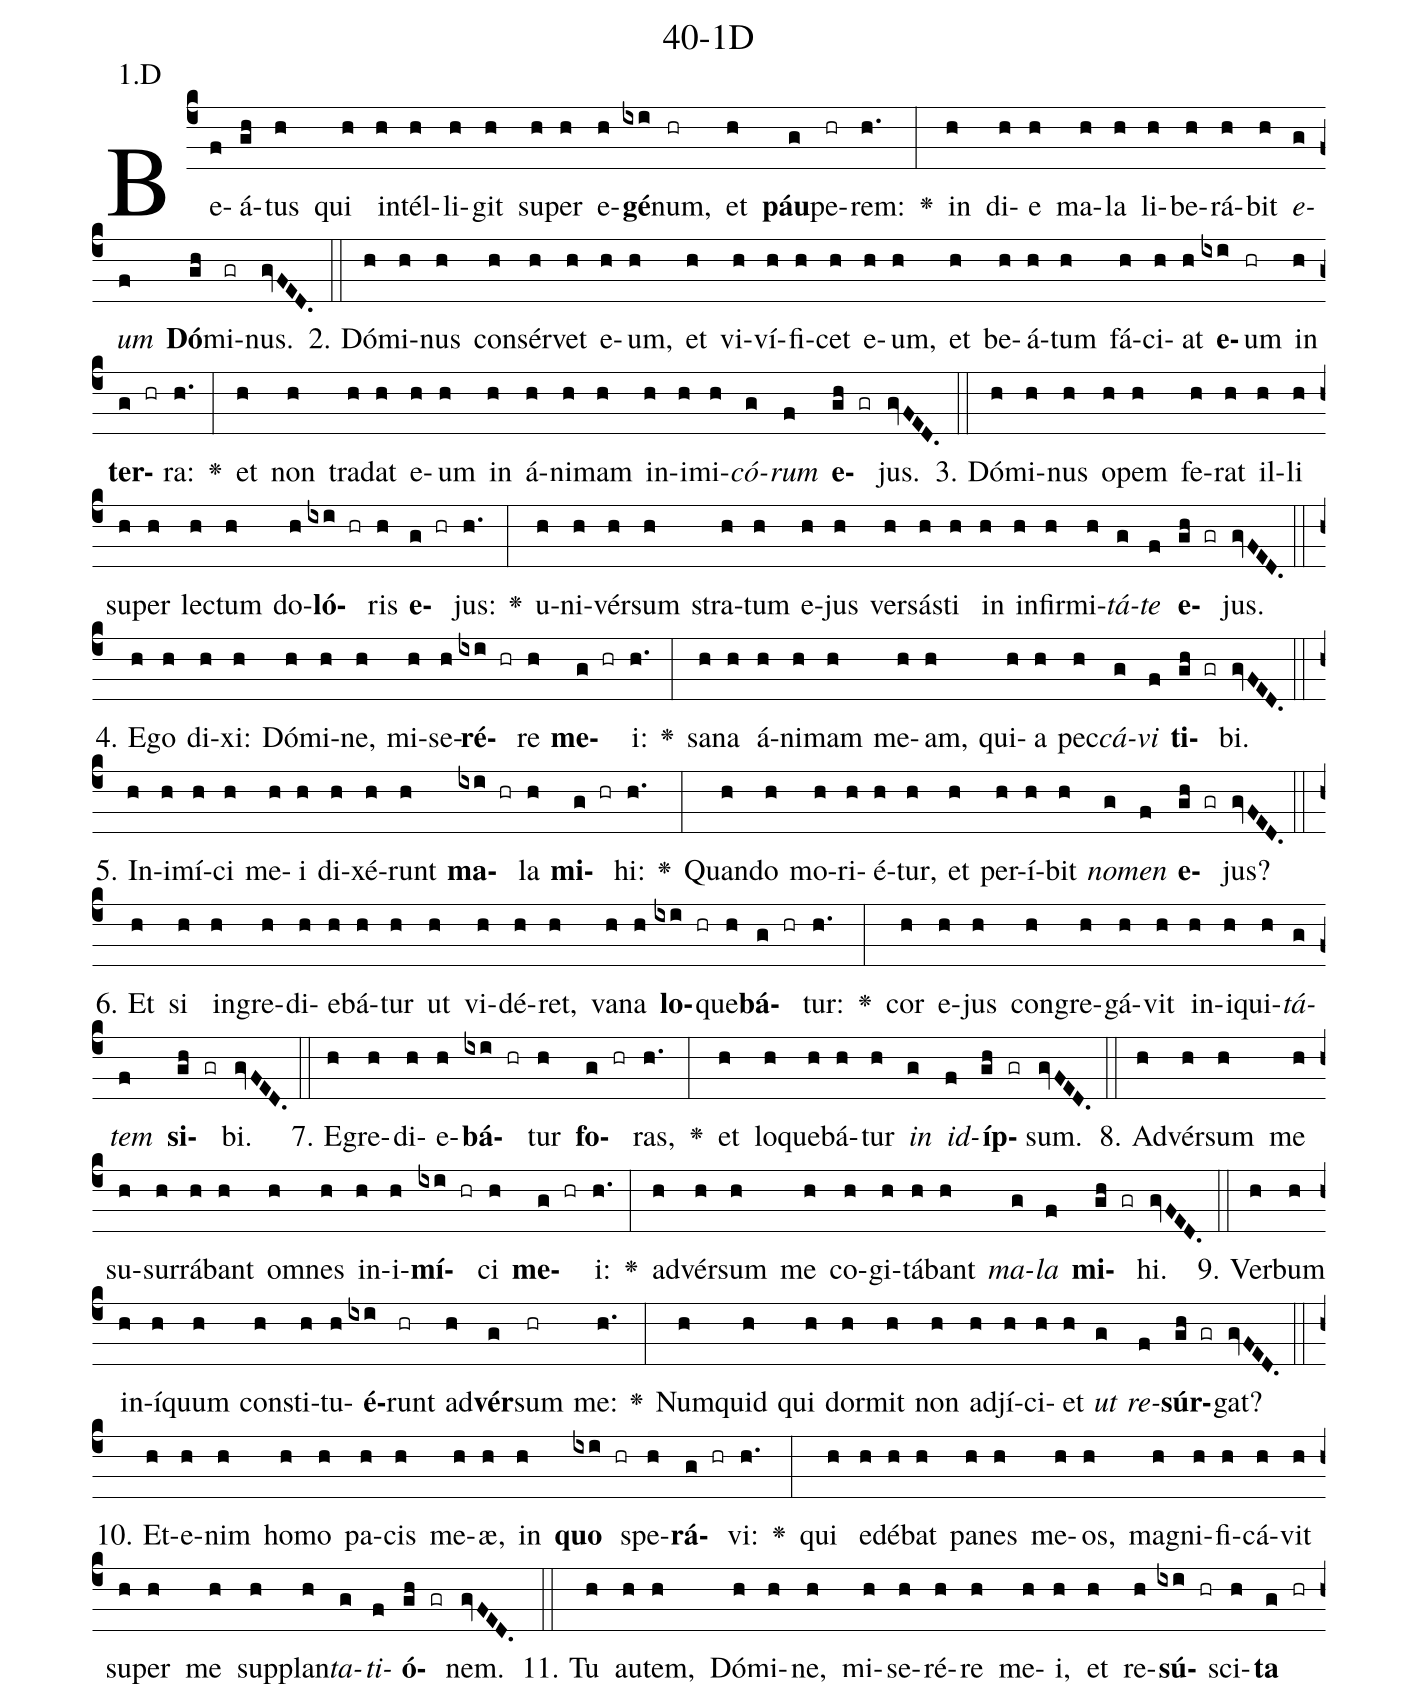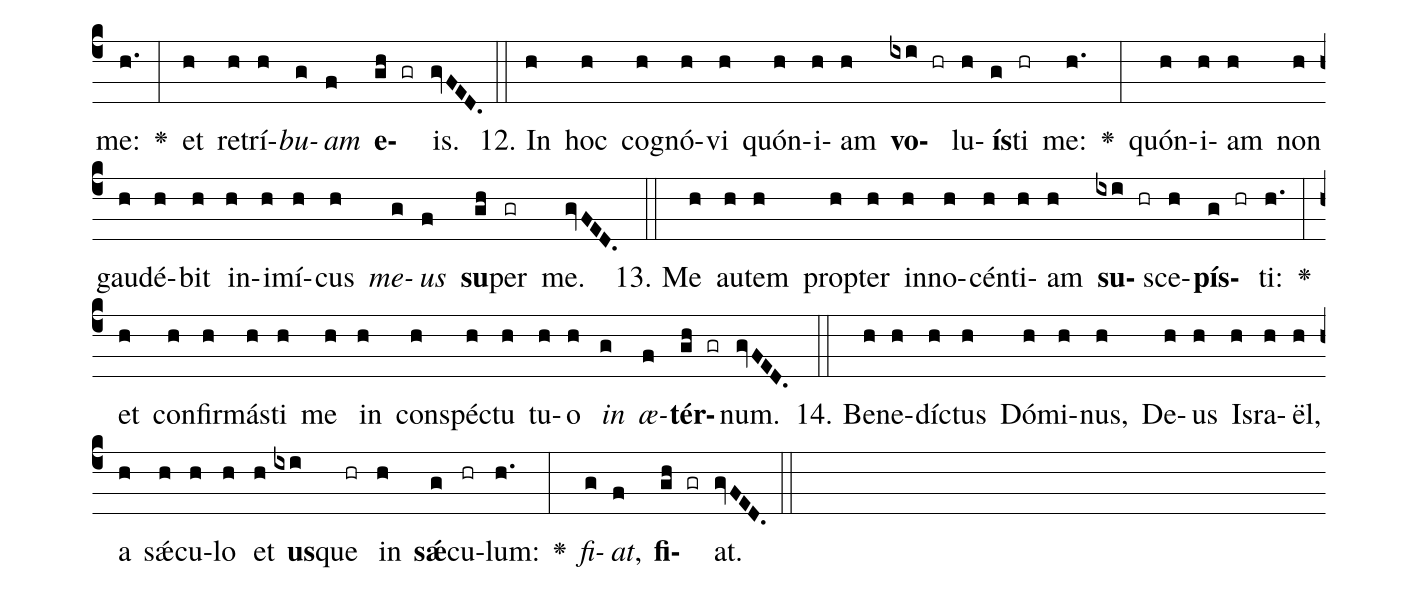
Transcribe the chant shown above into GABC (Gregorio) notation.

name: 40-1D;
annotation: 1.D;
%%
(c4)Be(f)á(gh)tus(h) qui(h) in(h)tél(h)li(h)git(h) su(h)per(h) e(h)<b>gé</b>(ixi)num,(hr) et(h) <b>páu</b>(g)pe(hr)rem:(h.) <v>\greheightstar</v>(:) in(h) di(h)e(h) ma(h)la(h) li(h)be(h)rá(h)bit(h) <i>e</i>(g)<i>um</i>(f) <b>Dó</b>(gh)mi(gr)nus.(gvFED.) (::)
2. Dó(h)mi(h)nus(h) con(h)sér(h)vet(h) e(h)um,(h) et(h) vi(h)ví(h)fi(h)cet(h) e(h)um,(h) et(h) be(h)á(h)tum(h) fá(h)ci(h)at(h) <b>e</b>(ixi)um(hr) in(h) <b>ter</b>(g hr)ra:(h.) <v>\greheightstar</v>(:) et(h) non(h) tra(h)dat(h) e(h)um(h) in(h) á(h)ni(h)mam(h) in(h)i(h)mi(h)<i>có</i>(g)<i>rum</i>(f) <b>e</b>(gh gr)jus.(gvFED.) (::)
3. Dó(h)mi(h)nus(h) o(h)pem(h) fe(h)rat(h) il(h)li(h) su(h)per(h) lec(h)tum(h) do(h)<b>ló</b>(ixi hr)ris(h) <b>e</b>(g hr)jus:(h.) <v>\greheightstar</v>(:) u(h)ni(h)vér(h)sum(h) stra(h)tum(h) e(h)jus(h) ver(h)sás(h)ti(h) in(h) in(h)fir(h)mi(h)<i>tá</i>(g)<i>te</i>(f) <b>e</b>(gh gr)jus.(gvFED.) (::)
4. E(h)go(h) di(h)xi:(h) Dó(h)mi(h)ne,(h) mi(h)se(h)<b>ré</b>(ixi hr)re(h) <b>me</b>(g hr)i:(h.) <v>\greheightstar</v>(:) sa(h)na(h) á(h)ni(h)mam(h) me(h)am,(h) qui(h)a(h) pec(h)<i>cá</i>(g)<i>vi</i>(f) <b>ti</b>(gh gr)bi.(gvFED.) (::)
5. In(h)i(h)mí(h)ci(h) me(h)i(h) di(h)xé(h)runt(h) <b>ma</b>(ixi hr)la(h) <b>mi</b>(g hr)hi:(h.) <v>\greheightstar</v>(:) Quan(h)do(h) mo(h)ri(h)é(h)tur,(h) et(h) per(h)í(h)bit(h) <i>no</i>(g)<i>men</i>(f) <b>e</b>(gh gr)jus?(gvFED.) (::)
6. Et(h) si(h) in(h)gre(h)di(h)e(h)bá(h)tur(h) ut(h) vi(h)dé(h)ret,(h) va(h)na(h) <b>lo</b>(ixi hr)que(h)<b>bá</b>(g hr)tur:(h.) <v>\greheightstar</v>(:) cor(h) e(h)jus(h) con(h)gre(h)gá(h)vit(h) in(h)i(h)qui(h)<i>tá</i>(g)<i>tem</i>(f) <b>si</b>(gh gr)bi.(gvFED.) (::)
7. E(h)gre(h)di(h)e(h)<b>bá</b>(ixi hr)tur(h) <b>fo</b>(g hr)ras,(h.) <v>\greheightstar</v>(:) et(h) lo(h)que(h)bá(h)tur(h) <i>in</i>(g) <i>id</i>(f)<b>íp</b>(gh gr)sum.(gvFED.) (::)
8. Ad(h)vér(h)sum(h) me(h) su(h)sur(h)rá(h)bant(h) om(h)nes(h) in(h)i(h)<b>mí</b>(ixi hr)ci(h) <b>me</b>(g hr)i:(h.) <v>\greheightstar</v>(:) ad(h)vér(h)sum(h) me(h) co(h)gi(h)tá(h)bant(h) <i>ma</i>(g)<i>la</i>(f) <b>mi</b>(gh gr)hi.(gvFED.) (::)
9. Ver(h)bum(h) in(h)í(h)quum(h) con(h)sti(h)tu(h)<b>é</b>(ixi)runt(hr) ad(h)<b>vér</b>(g)sum(hr) me:(h.) <v>\greheightstar</v>(:) Num(h)quid(h) qui(h) dor(h)mit(h) non(h) ad(h)jí(h)ci(h)et(h) <i>ut</i>(g) <i>re</i>(f)<b>súr</b>(gh gr)gat?(gvFED.) (::)
10. Et(h)e(h)nim(h) ho(h)mo(h) pa(h)cis(h) me(h)æ,(h) in(h) <b>quo</b>(ixi hr) spe(h)<b>rá</b>(g hr)vi:(h.) <v>\greheightstar</v>(:) qui(h) e(h)dé(h)bat(h) pa(h)nes(h) me(h)os,(h) ma(h)gni(h)fi(h)cá(h)vit(h) su(h)per(h) me(h) sup(h)plan(h)<i>ta</i>(g)<i>ti</i>(f)<b>ó</b>(gh gr)nem.(gvFED.) (::)
11. Tu(h) au(h)tem,(h) Dó(h)mi(h)ne,(h) mi(h)se(h)ré(h)re(h) me(h)i,(h) et(h) re(h)<b>sú</b>(ixi hr)sci(h)<b>ta</b>(g hr) me:(h.) <v>\greheightstar</v>(:) et(h) re(h)trí(h)<i>bu</i>(g)<i>am</i>(f) <b>e</b>(gh gr)is.(gvFED.) (::)
12. In(h) hoc(h) co(h)gnó(h)vi(h) quón(h)i(h)am(h) <b>vo</b>(ixi hr)lu(h)<b>ís</b>(g)ti(hr) me:(h.) <v>\greheightstar</v>(:) quón(h)i(h)am(h) non(h) gau(h)dé(h)bit(h) in(h)i(h)mí(h)cus(h) <i>me</i>(g)<i>us</i>(f) <b>su</b>(gh)per(gr) me.(gvFED.) (::)
13. Me(h) au(h)tem(h) prop(h)ter(h) in(h)no(h)cén(h)ti(h)am(h) <b>su</b>(ixi hr)sce(h)<b>pís</b>(g hr)ti:(h.) <v>\greheightstar</v>(:) et(h) con(h)fir(h)más(h)ti(h) me(h) in(h) con(h)spéc(h)tu(h) tu(h)o(h) <i>in</i>(g) <i>æ</i>(f)<b>tér</b>(gh gr)num.(gvFED.) (::)
14. Be(h)ne(h)díc(h)tus(h) Dó(h)mi(h)nus,(h) De(h)us(h) Is(h)ra(h)ël,(h) a(h) sǽ(h)cu(h)lo(h) et(h) <b>us</b>(ixi)que(hr) in(h) <b>sǽ</b>(g)cu(hr)lum:(h.) <v>\greheightstar</v>(:) <i>fi</i>(g)<i>at</i>,(f) <b>fi</b>(gh gr)at.(gvFED.) (::)
